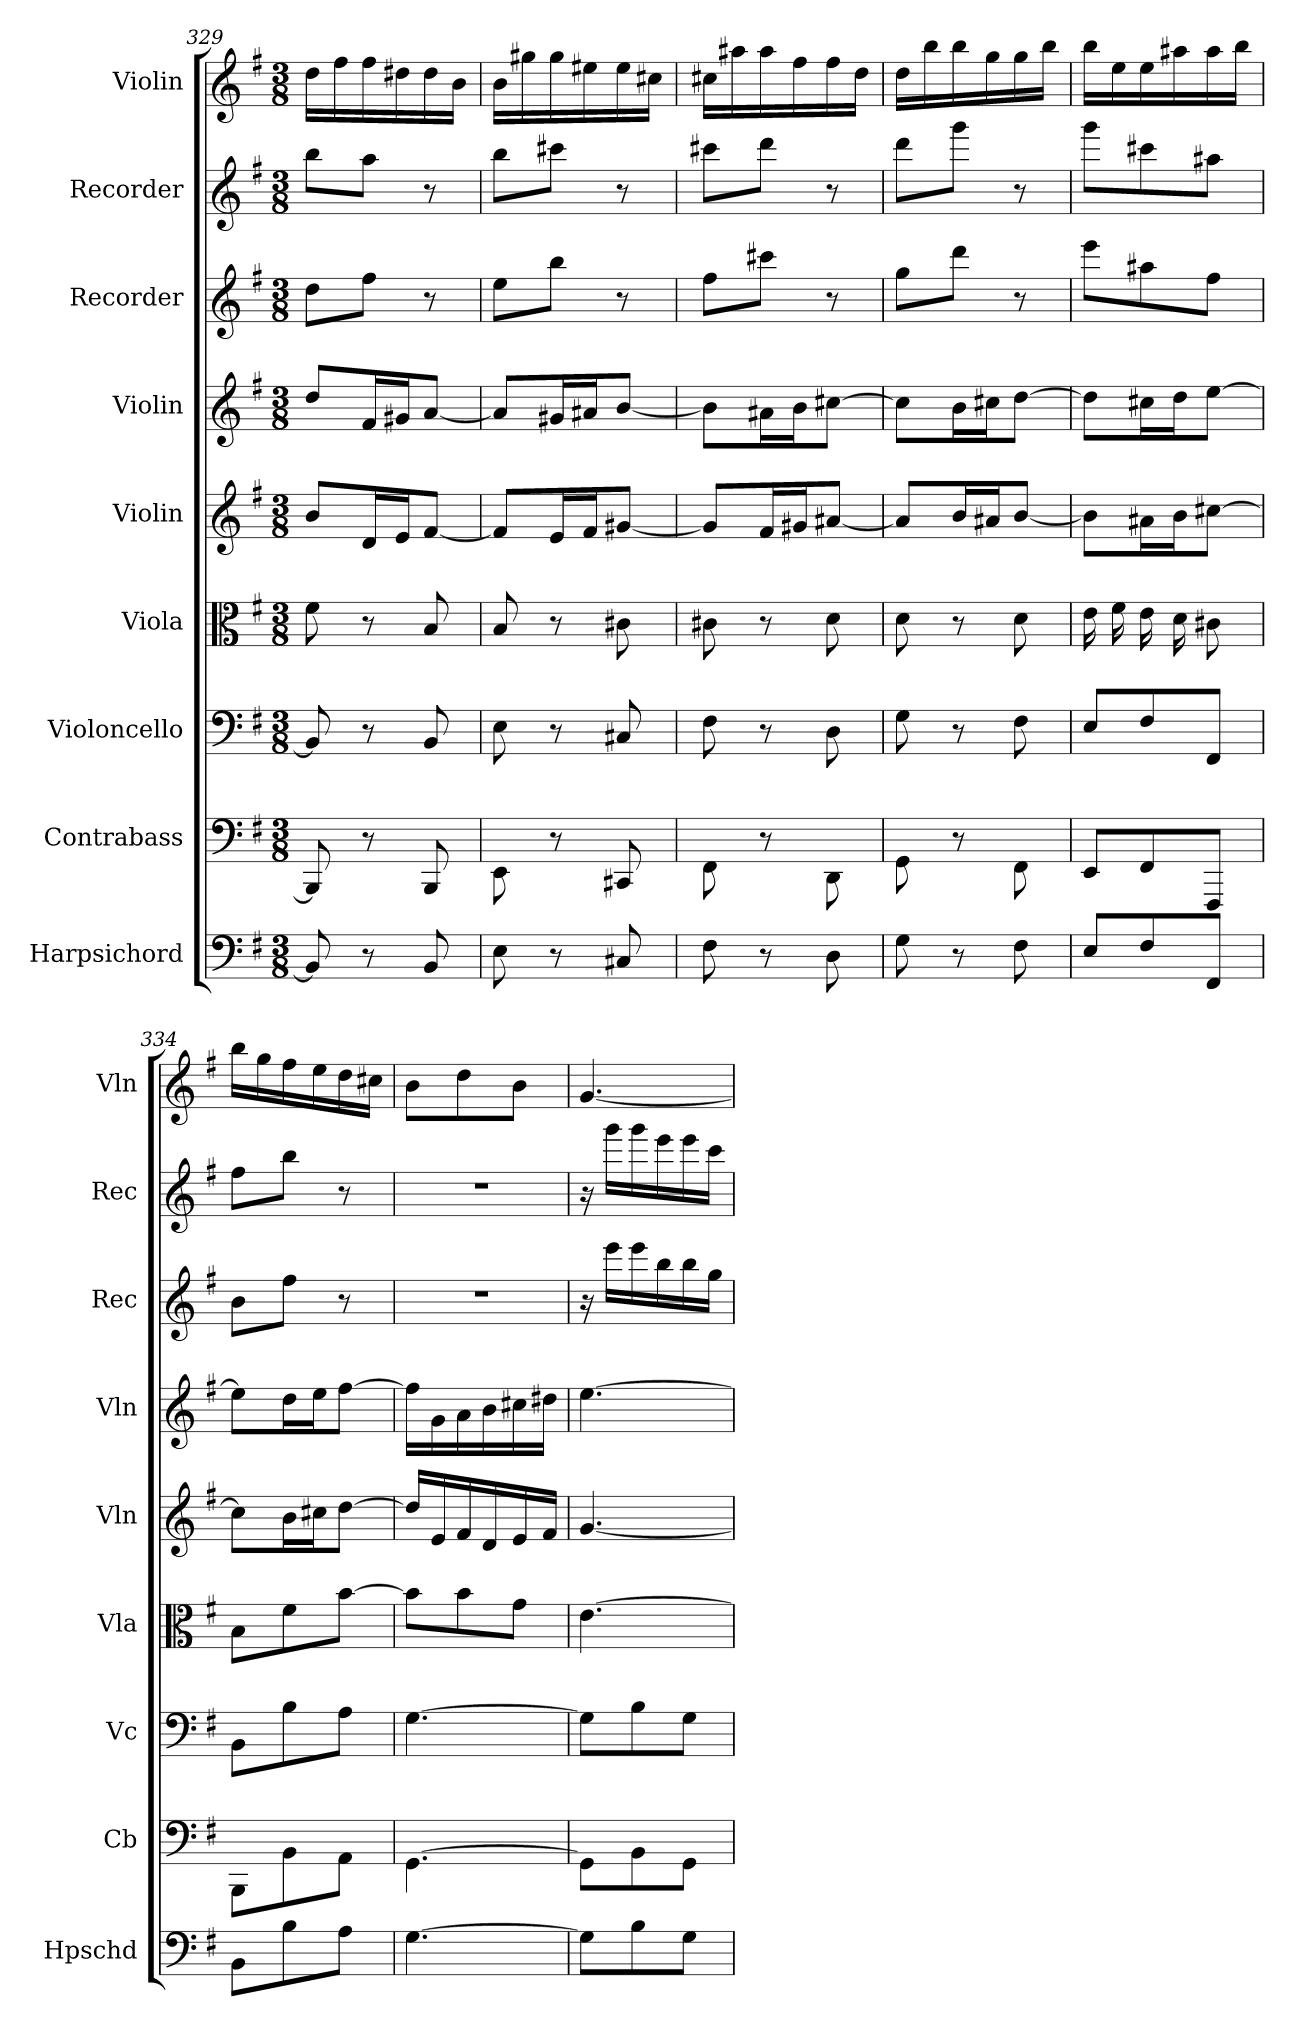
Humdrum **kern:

**kern	**kern	**kern	**kern	**kern	**kern	**kern	**kern	**kern
*part9	*part8	*part7	*part6	*part5	*part4	*part3	*part2	*part1
*staff9	*staff8	*staff7	*staff6	*staff5	*staff4	*staff3	*staff2	*staff1
*I"Harpsichord	*I"Contrabass	*I"Violoncello	*I"Viola	*I"Violin	*I"Violin	*I"Recorder	*I"Recorder	*I"Violin
*I'Hpschd	*I'Cb	*I'Vc	*I'Vla	*I'Vln	*I'Vln	*I'Rec	*I'Rec	*I'Vln
*clefF4	*clefF4	*clefF4	*clefC3	*clefG2	*clefG2	*clefG2	*clefG2	*clefG2
*	*ITrd7c12	*	*	*	*	*	*	*
*k[f#]	*k[f#]	*k[f#]	*k[f#]	*k[f#]	*k[f#]	*k[f#]	*k[f#]	*k[f#]
*G:	*G:	*G:	*G:	*G:	*G:	*G:	*G:	*G:
*M3/8	*M3/8	*M3/8	*M3/8	*M3/8	*M3/8	*M3/8	*M3/8	*M3/8
=329	=329	=329	=329	=329	=329	=329	=329	=329
8BB/]	8BBBB/]	8BB/]	8f#\	8b/L	8dd/L	8dd\L	8bb\L	16dd\LL
.	.	.	.	.	.	.	.	16ff#\
8r	8r	8r	8r	16d/L	16f#/L	8ff#\J	8aa\J	16ff#\
.	.	.	.	16e/J	16g#X/J	.	.	16dd#X\
8BB/	8BBBB/	8BB/	8B/	[8f#/J	[8a/J	8r	8r	16dd#\
.	.	.	.	.	.	.	.	16b\JJ
=330	=330	=330	=330	=330	=330	=330	=330	=330
8E\	8EEE\	8E\	8B/	8f#/L]	8a/L]	8ee\L	8bb\L	16b\LL
.	.	.	.	.	.	.	.	16gg#X\
8r	8r	8r	8r	16e/L	16g#X/L	8bb\J	8ccc#X\J	16gg#\
.	.	.	.	16f#/J	16a#X/J	.	.	16ee#X\
8C#X/	8CCC#X/	8C#X/	8c#X\	[8g#X/J	[8b/J	8r	8r	16ee#\
.	.	.	.	.	.	.	.	16cc#X\JJ
=331	=331	=331	=331	=331	=331	=331	=331	=331
8F#\	8FFF#\	8F#\	8c#X\	8g#/L]	8b\L]	8ff#\L	8ccc#X\L	16cc#X\LL
.	.	.	.	.	.	.	.	16aa#X\
8r	8r	8r	8r	16f#/L	16a#X\L	8ccc#X\J	8ddd\J	16aa#\
.	.	.	.	16g#X/J	16b\J	.	.	16ff#\
8D\	8DDD\	8D\	8d\	[8a#X/J	[8cc#X\J	8r	8r	16ff#\
.	.	.	.	.	.	.	.	16dd\JJ
=332	=332	=332	=332	=332	=332	=332	=332	=332
8G\	8GGG\	8G\	8d\	8a#/L]	8cc#\L]	8gg\L	8ddd\L	16dd\LL
.	.	.	.	.	.	.	.	16bb\
8r	8r	8r	8r	16b/L	16b\L	8ddd\J	8ggg\J	16bb\
.	.	.	.	16a#X/J	16cc#X\J	.	.	16gg\
8F#\	8FFF#\	8F#\	8d\	[8b/J	[8dd\J	8r	8r	16gg\
.	.	.	.	.	.	.	.	16bb\JJ
=333	=333	=333	=333	=333	=333	=333	=333	=333
8E/L	8EEE/L	8E/L	16e\	8b\L]	8dd\L]	8eee\L	8ggg\L	16bb\LL
.	.	.	16f#\	.	.	.	.	16ee\
8F#/	8FFF#/	8F#/	16e\	16a#X\L	16cc#X\L	8aa#X\	8ccc#X\	16ee\
.	.	.	16d\	16b\J	16dd\J	.	.	16aa#X\
8FF#/J	8FFFF#/J	8FF#/J	8c#X\	[8cc#X\J	[8ee\J	8ff#\J	8aa#X\J	16aa#\
.	.	.	.	.	.	.	.	16bb\JJ
=334	=334	=334	=334	=334	=334	=334	=334	=334
8BB\L	8BBBB\L	8BB\L	8B\L	8cc#\L]	8ee\L]	8b\L	8ff#\L	16bb\LL
.	.	.	.	.	.	.	.	16gg\
8B\	8BBB\	8B\	8f#\	16b\L	16dd\L	8ff#\J	8bb\J	16ff#\
.	.	.	.	16cc#X\J	16ee\J	.	.	16ee\
8A\J	8AAA\J	8A\J	[8b\J	[8dd\J	[8ff#\J	8r	8r	16dd\
.	.	.	.	.	.	.	.	16cc#X\JJ
=335	=335	=335	=335	=335	=335	=335	=335	=335
[4.G\	[4.GGG\	[4.G\	8b\L]	16dd/LL]	16ff#\LL]	4.r	4.r	8b\L
.	.	.	.	16e/	16g\	.	.	.
.	.	.	8b\	16f#/	16a\	.	.	8dd\
.	.	.	.	16d/	16b\	.	.	.
.	.	.	8g\J	16e/	16cc#X\	.	.	8b\J
.	.	.	.	16f#/JJ	16dd#X\JJ	.	.	.
=336	=336	=336	=336	=336	=336	=336	=336	=336
8G\L]	8GGG\L]	8G\L]	[4.e\	[4.g/	[4.ee\	16r	16r	[4.g/
.	.	.	.	.	.	16eee\LL	16ggg\LL	.
8B\	8BBB\	8B\	.	.	.	16eee\	16ggg\	.
.	.	.	.	.	.	16bb\	16eee\	.
8G\J	8GGG\J	8G\J	.	.	.	16bb\	16eee\	.
.	.	.	.	.	.	16gg\JJ	16ccc\JJ	.
=	=	=	=	=	=	=	=	=
*-	*-	*-	*-	*-	*-	*-	*-	*-
